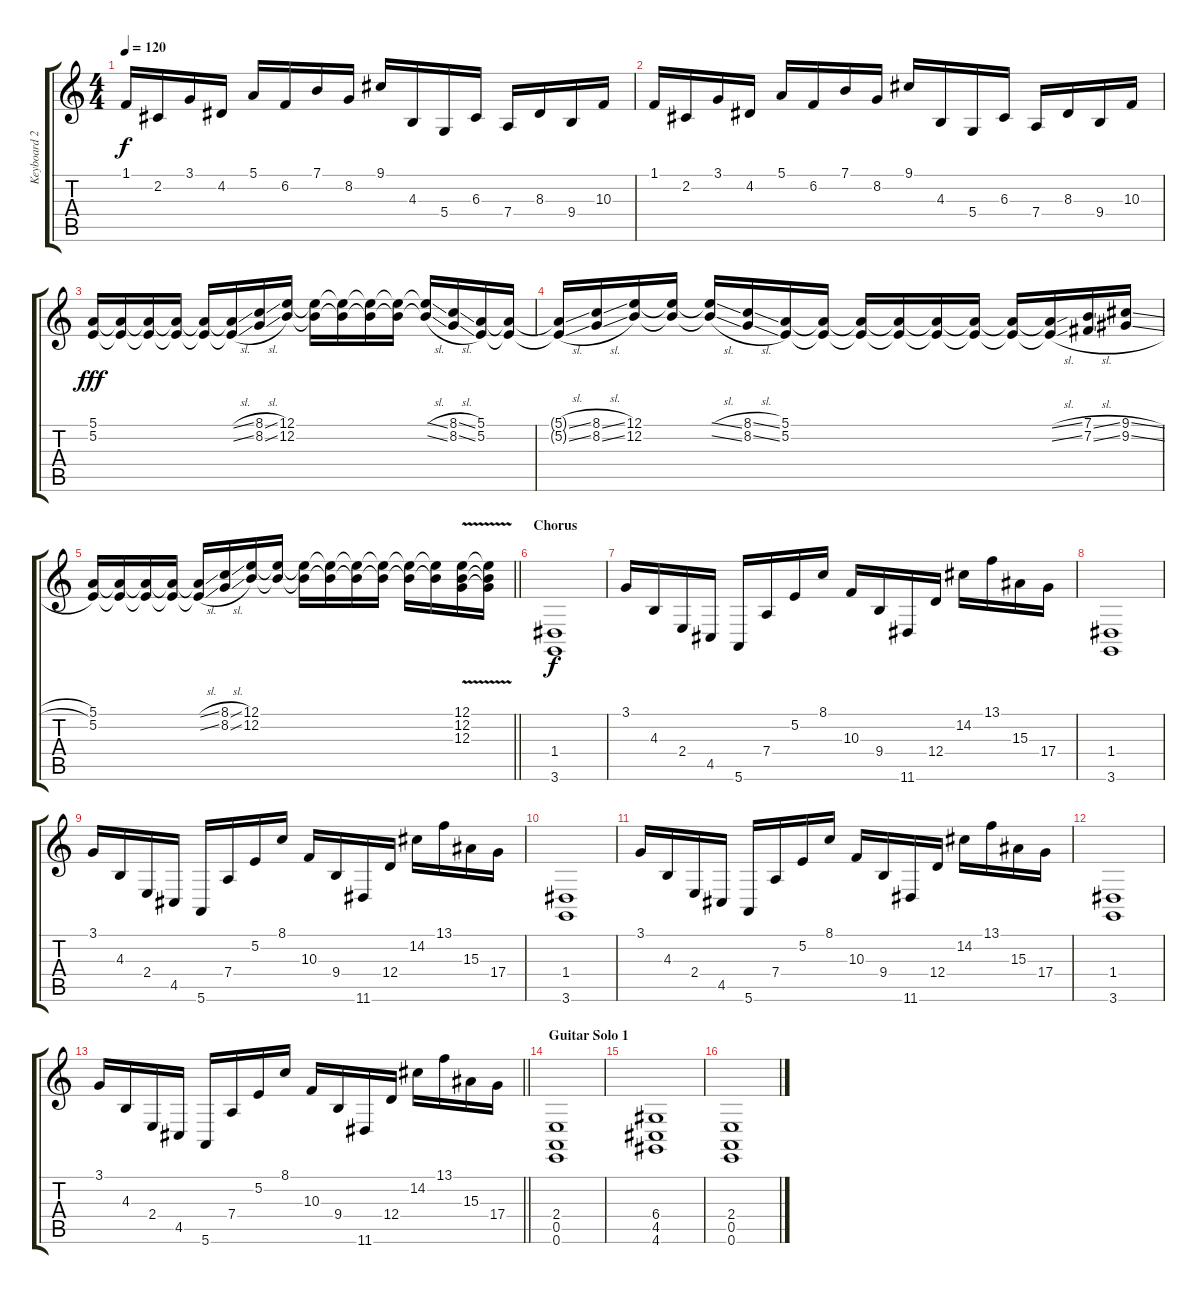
\track ("Keyboard 2" "Keyboard 2") {instrument lead2sawtooth}
\staff {score tabs}
\tuning (E4 B3 G3 D3 A2 E2) {hide}
\ts (4 4)
\tempo 120
\clef g2
\ks c
1.1.16{dy f} 2.2.16 3.1.16 4.2.16 5.1.16 6.2.16 7.1.16 8.2.16 9.1.16 4.3.16 5.4.16 6.3.16 7.4.16 8.3.16 9.4.16 10.3.16 |
1.1.16 2.2.16 3.1.16 4.2.16 5.1.16 6.2.16 7.1.16 8.2.16 9.1.16 4.3.16 5.4.16 6.3.16 7.4.16 8.3.16 9.4.16 10.3.16 |
(5.1 5.2).16{dy fff} (5.1{t} 5.2{t}).16 (5.1{t} 5.2{t}).16 (5.1{t} 5.2{t}).16 (5.1{t} 5.2{t}).16 (5.1{sl t} 5.2{sl t}).16 (8.1{sl} 8.2{sl}).16 (12.1 12.2).16 (12.1{t} 12.2{t}).16 (12.1{t} 12.2{t}).16 (12.1{t} 12.2{t}).16 (12.1{t} 12.2{t}).16 (12.1{sl t} 12.2{sl t}).16 (8.1{sl} 8.2{sl}).16 (5.1 5.2).16 (5.1{t} 5.2{t}).16 |
(5.1{sl t} 5.2{sl t}).16 (8.1{sl} 8.2{sl}).16 (12.1 12.2).16 (12.1{t} 12.2{t}).16 (12.1{sl t} 12.2{sl t}).16 (8.1{sl} 8.2{sl}).16 (5.1 5.2).16 (5.1{t} 5.2{t}).16 (5.1{t} 5.2{t}).16 (5.1{t} 5.2{t}).16 (5.1{t} 5.2{t}).16 (5.1{t} 5.2{t}).16 (5.1{t} 5.2{t}).16 (5.1{sl t} 5.2{sl t}).16 (7.1{sl} 7.2{sl}).16 (9.1{sl} 9.2{sl}).16 |
\barLineRight lightlight
(5.1 5.2).16 (5.1{t} 5.2{t}).16 (5.1{t} 5.2{t}).16 (5.1{t} 5.2{t}).16 (5.1{sl t} 5.2{sl t}).16 (8.1{sl} 8.2{sl}).16 (12.1 12.2).16 (12.1{t} 12.2{t}).16 (12.1{t} 12.2{t}).16 (12.1{t} 12.2{t}).16 (12.1{t} 12.2{t}).16 (12.1{t} 12.2{t}).16 (12.1{t} 12.2{t}).16 (12.1{t} 12.2{t}).16 (12.1 12.2 12.3{v}).16 (12.1{t} 12.2{v t} 12.3{t}).16 |
\section ("" "Chorus")
(1.4 3.6).1{dy f} |
3.1.16 4.3.16 2.4.16 4.5.16 5.6.16 7.4.16 5.2.16 8.1.16 10.3.16 9.4.16 11.6.16 12.4.16 14.2.16 13.1.16 15.3.16 17.4.16 |
(1.4 3.6).1 |
3.1.16 4.3.16 2.4.16 4.5.16 5.6.16 7.4.16 5.2.16 8.1.16 10.3.16 9.4.16 11.6.16 12.4.16 14.2.16 13.1.16 15.3.16 17.4.16 |
(1.4 3.6).1 |
3.1.16 4.3.16 2.4.16 4.5.16 5.6.16 7.4.16 5.2.16 8.1.16 10.3.16 9.4.16 11.6.16 12.4.16 14.2.16 13.1.16 15.3.16 17.4.16 |
(1.4 3.6).1 |
\barLineRight lightlight
3.1.16 4.3.16 2.4.16 4.5.16 5.6.16 7.4.16 5.2.16 8.1.16 10.3.16 9.4.16 11.6.16 12.4.16 14.2.16 13.1.16 15.3.16 17.4.16 |
\section ("" "Guitar Solo 1")
(2.4 0.5 0.6).1 |
(6.4 4.5 4.6).1 |
(2.4 0.5 0.6).1
